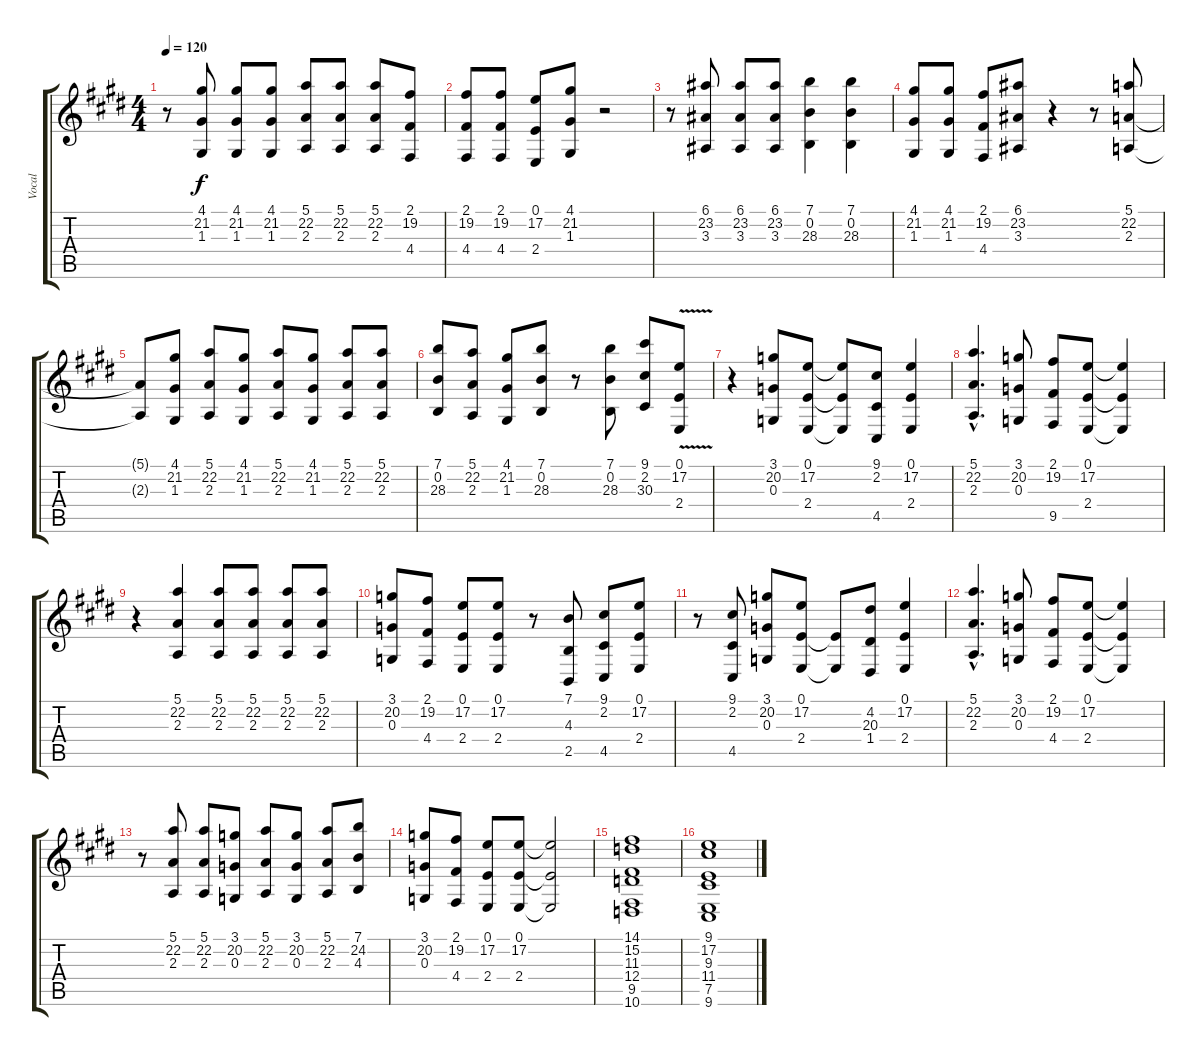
\track ("Vocal" "Vocal") {instrument stringensemble1}
\staff {score tabs}
\tuning (E4 B3 G3 D3 A2 E2) {hide}
\ts (4 4)
\tempo 120
\clef g2
\ks e
r.8{dy f} (4.1 21.2 1.3).8 (4.1 21.2 1.3).8 (4.1 21.2 1.3).8 (5.1 22.2 2.3).8 (5.1 22.2 2.3).8 (5.1 22.2 2.3).8 (2.1 19.2 4.4).8 |
(2.1 19.2 4.4).8 (2.1 19.2 4.4).8 (0.1 17.2 2.4).8 (4.1 21.2 1.3).8 r.2 |
r.8 (6.1 23.2 3.3).8 (6.1 23.2 3.3).8 (6.1 23.2 3.3).8 (7.1 0.2 28.3).4 (7.1 0.2 28.3).4 |
(4.1 21.2 1.3).8 (4.1 21.2 1.3).8 (2.1 19.2 4.4).8 (6.1 23.2 3.3).8 r.4 r.8 (5.1 22.2 2.3).8 |
(5.1{t} 2.3{t}).8 (4.1 21.2 1.3).8 (5.1 22.2 2.3).8 (4.1 21.2 1.3).8 (5.1 22.2 2.3).8 (4.1 21.2 1.3).8 (5.1 22.2 2.3).8 (5.1 22.2 2.3).8 |
(7.1 0.2 28.3).8 (5.1 22.2 2.3).8 (4.1 21.2 1.3).8 (7.1 0.2 28.3).8 r.8 (7.1 0.2 28.3).8 (9.1 2.2 30.3).8 (0.1{v} 17.2 2.4).8 |
r.4 (3.1 20.2 0.3).8 (0.1 17.2 2.4).8 (0.1{t} 17.2{t} 2.4{t}).8 (9.1 2.2 4.5).8 (0.1 17.2 2.4).4 |
(5.1{hac} 22.2{hac} 2.3{hac}).4{d} (3.1 20.2 0.3).8 (2.1 19.2 9.5).8 (0.1 17.2 2.4).8 (0.1{t} 17.2{t} 2.4{t}).4 |
r.4 (5.1 22.2 2.3).4 (5.1 22.2 2.3).8 (5.1 22.2 2.3).8 (5.1 22.2 2.3).8 (5.1 22.2 2.3).8 |
(3.1 20.2 0.3).8 (2.1 19.2 4.4).8 (0.1 17.2 2.4).8 (0.1 17.2 2.4).8 r.8 (7.1 4.3 2.5).8 (9.1 2.2 4.5).8 (0.1 17.2 2.4).8 |
r.8 (9.1 2.2 4.5).8 (3.1 20.2 0.3).8 (0.1 17.2 2.4).8 (0.1{t} 2.4{t}).8 (4.2 20.3 1.4).8 (0.1 17.2 2.4).4 |
(5.1{hac} 22.2{hac} 2.3{hac}).4{d} (3.1 20.2 0.3).8 (2.1 19.2 4.4).8 (0.1 17.2 2.4).8 (0.1{t} 17.2{t} 2.4{t}).4 |
r.8 (5.1 22.2 2.3).8 (5.1 22.2 2.3).8 (3.1 20.2 0.3).8 (5.1 22.2 2.3).8 (3.1 20.2 0.3).8 (5.1 22.2 2.3).8 (7.1 24.2 4.3).8 |
(3.1 20.2 0.3).8 (2.1 19.2 4.4).8 (0.1 17.2 2.4).8 (0.1 17.2 2.4).8 (0.1{t} 17.2{t} 2.4{t}).2 |
(14.1 15.2 11.3 12.4 9.5 10.6).1 |
(9.1 17.2 9.3 11.4 7.5 9.6).1
